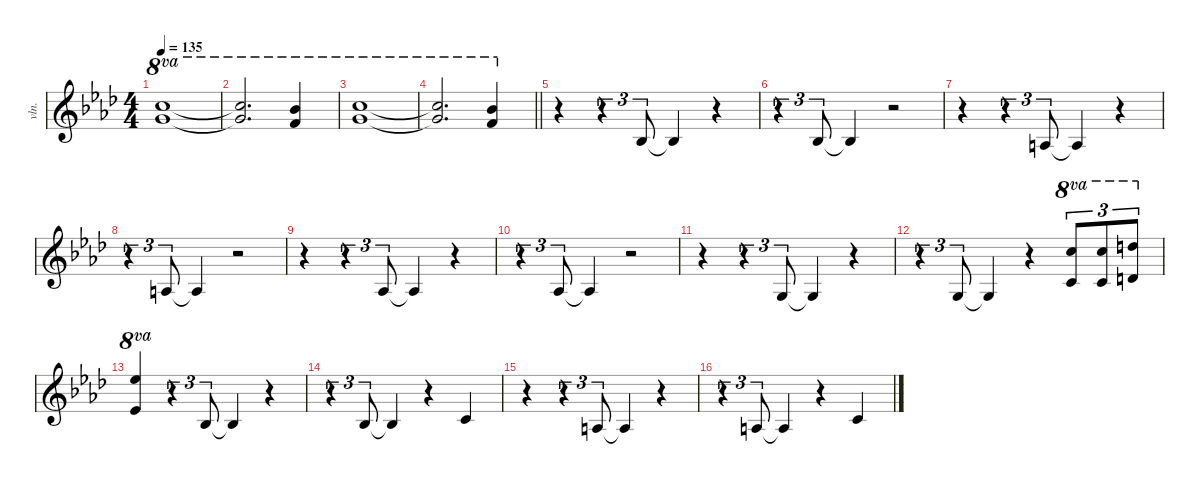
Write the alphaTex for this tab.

\defaultSystemsLayout 4
\hideDynamics
\bracketExtendMode nobrackets
\otherSystemsTrackNameOrientation horizontal
\track ("Synth" "vln.") {defaultSystemsLayout 8 instrument stringensemble2}
\staff {score}
\tuning (D4 A3 F3 C3 G2 C2)
\ts (4 4)
\tempo 135
\clef g2
\ks ab
(22.1{acc forcenatural} 22.2{acc forcenatural}).1{ot 8va dy f beam Up} |
(22.1{t acc forcenatural} 22.2{t acc forcenatural}).2{d ot 8va beam Up} (20.1{acc b} 20.2{acc forcenatural}).4{ot 8va beam Up} |
(22.1{acc forcenatural} 22.2{acc forcenatural}).1{ot 8va beam Up} |
\barLineRight lightlight
(22.1{t acc forcenatural} 22.2{t acc forcenatural}).2{d ot 8va beam Up} (20.1{acc b} 20.2{acc forcenatural}).4{ot 8va beam Up} |
r.4{beam Down} r.4{tu (3 2) beam Down} 5.3{acc b}.8{tu (3 2) beam Up} 5.3{t acc b}.4{beam Up} r.4{beam Up} |
r.4{tu (3 2) beam Down} 5.3{acc b}.8{tu (3 2) beam Up} 5.3{t acc b}.4{beam Up} r.2{beam Up} |
r.4{beam Down} r.4{tu (3 2) beam Down} 4.3{acc forcenatural}.8{tu (3 2) beam Up} 4.3{t acc forcenatural}.4{beam Up} r.4{beam Up} |
r.4{tu (3 2) beam Down} 4.3{acc forcenatural}.8{tu (3 2) beam Up} 4.3{t acc forcenatural}.4{beam Up} r.2{beam Up} |
r.4{beam Down} r.4{tu (3 2) beam Down} 3.3{acc b}.8{tu (3 2) beam Up} 3.3{t acc b}.4{beam Up} r.4{beam Up} |
r.4{tu (3 2) beam Down} 3.3{acc b}.8{tu (3 2) beam Up} 3.3{t acc b}.4{beam Up} r.2{beam Up} |
r.4{beam Down} r.4{tu (3 2) beam Down} 2.3{acc forcenatural}.8{tu (3 2) beam Up} 2.3{t acc forcenatural}.4{beam Up} r.4{beam Up} |
r.4{tu (3 2) instrument orchestrahit beam Down} 2.3{acc forcenatural}.8{tu (3 2) beam Up} 2.3{t acc forcenatural}.4{beam Up} r.4{beam Up} (10.1{acc forcenatural} 27.2{acc forcenatural}).8{tu (3 2) ot 8va beam Up} (10.1{acc forcenatural} 27.2{acc forcenatural}).8{tu (3 2) ot 8va beam Up} (12.1{acc forcenatural} 29.2{acc forcenatural}).8{tu (3 2) ot 8va beam Up} |
(25.1{acc b} 18.2{acc b}).4{ot 8va instrument stringensemble2 beam Up} r.4{tu (3 2) beam Up} 5.3{acc b}.8{tu (3 2) beam Up} 5.3{t acc b}.4{beam Up} r.4{beam Up} |
r.4{tu (3 2) beam Down} 5.3{acc b}.8{tu (3 2) beam Up} 5.3{t acc b}.4{beam Up} r.4{beam Up} 7.3{acc forcenatural}.4{beam Up} |
r.4{beam Down} r.4{tu (3 2) beam Down} 4.3{acc forcenatural}.8{tu (3 2) beam Up} 4.3{t acc forcenatural}.4{beam Up} r.4{beam Up} |
r.4{tu (3 2) beam Down} 4.3{acc forcenatural}.8{tu (3 2) beam Up} 4.3{t acc forcenatural}.4{beam Up} r.4{beam Up} 7.3{acc forcenatural}.4{beam Up}
